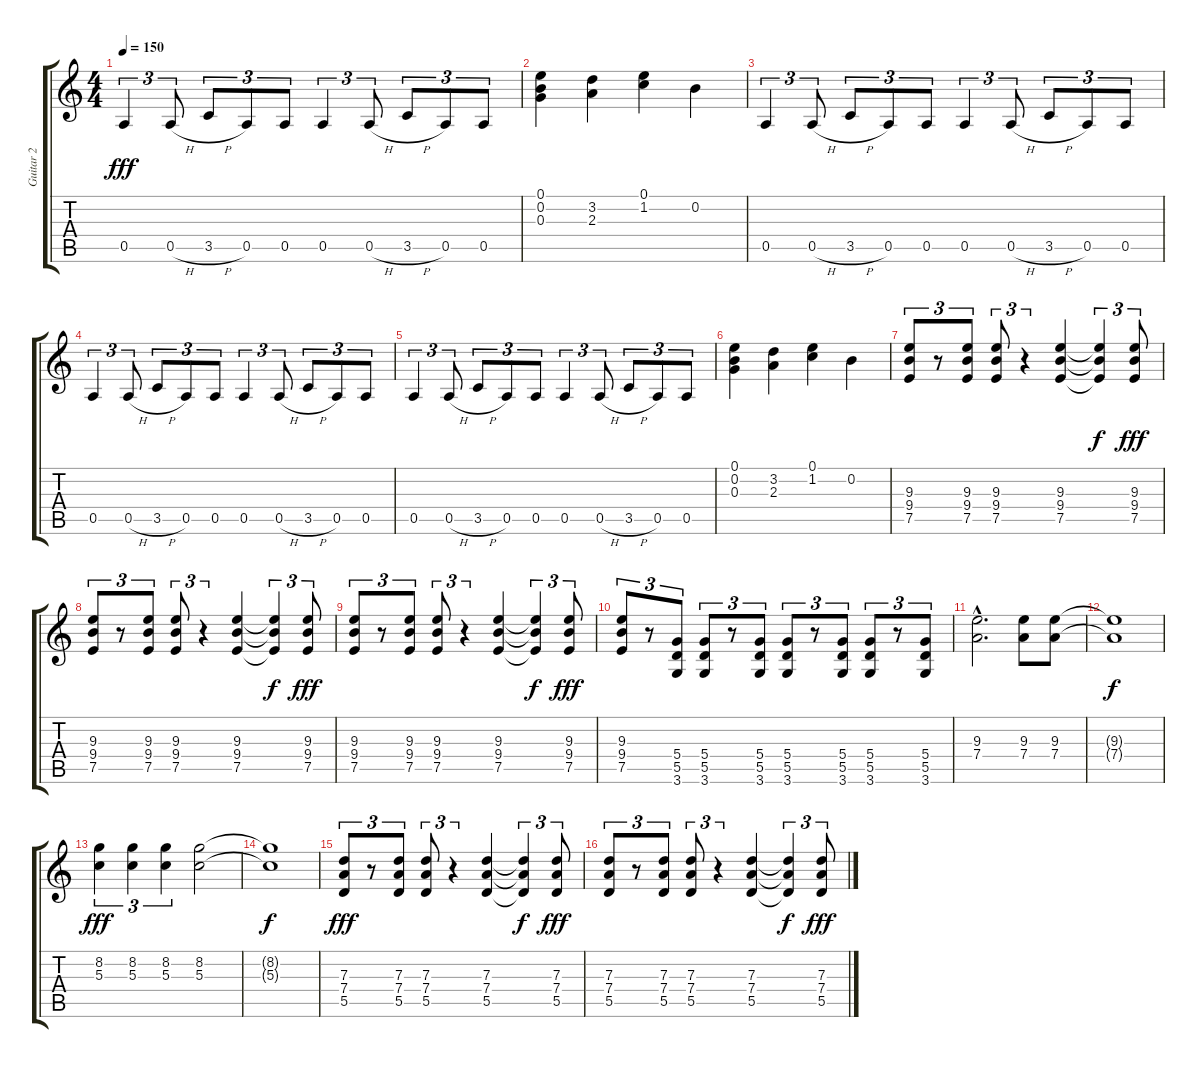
\track ("Guitar 2" "Guitar 2") {instrument distortionguitar}
\staff {score tabs}
\tuning (E4 B3 G3 D3 A2 E2) {hide}
\ts (4 4)
\tempo 150
\clef g2
\ks c
0.5.4{tu (3 2) dy fff} 0.5{h}.8{tu (3 2)} 3.5{h}.8{tu (3 2)} 0.5.8{tu (3 2)} 0.5.8{tu (3 2)} 0.5.4{tu (3 2)} 0.5{h}.8{tu (3 2)} 3.5{h}.8{tu (3 2)} 0.5.8{tu (3 2)} 0.5.8{tu (3 2)} |
(0.1 0.2 0.3).4 (3.2 2.3).4 (0.1 1.2).4 0.2.4 |
0.5.4{tu (3 2)} 0.5{h}.8{tu (3 2)} 3.5{h}.8{tu (3 2)} 0.5.8{tu (3 2)} 0.5.8{tu (3 2)} 0.5.4{tu (3 2)} 0.5{h}.8{tu (3 2)} 3.5{h}.8{tu (3 2)} 0.5.8{tu (3 2)} 0.5.8{tu (3 2)} |
0.5.4{tu (3 2)} 0.5{h}.8{tu (3 2)} 3.5{h}.8{tu (3 2)} 0.5.8{tu (3 2)} 0.5.8{tu (3 2)} 0.5.4{tu (3 2)} 0.5{h}.8{tu (3 2)} 3.5{h}.8{tu (3 2)} 0.5.8{tu (3 2)} 0.5.8{tu (3 2)} |
0.5.4{tu (3 2)} 0.5{h}.8{tu (3 2)} 3.5{h}.8{tu (3 2)} 0.5.8{tu (3 2)} 0.5.8{tu (3 2)} 0.5.4{tu (3 2)} 0.5{h}.8{tu (3 2)} 3.5{h}.8{tu (3 2)} 0.5.8{tu (3 2)} 0.5.8{tu (3 2)} |
(0.1 0.2 0.3).4 (3.2 2.3).4 (0.1 1.2).4 0.2.4 |
(9.3 9.4 7.5).8{tu (3 2)} r.8{tu (3 2)} (9.3 9.4 7.5).8{tu (3 2)} (9.3 9.4 7.5).8{tu (3 2)} r.4{tu (3 2)} (9.3 9.4 7.5).4 (9.3{t} 9.4{t} 7.5{t}).4{tu (3 2) dy f} (9.3 9.4 7.5).8{tu (3 2) dy fff} |
(9.3 9.4 7.5).8{tu (3 2)} r.8{tu (3 2)} (9.3 9.4 7.5).8{tu (3 2)} (9.3 9.4 7.5).8{tu (3 2)} r.4{tu (3 2)} (9.3 9.4 7.5).4 (9.3{t} 9.4{t} 7.5{t}).4{tu (3 2) dy f} (9.3 9.4 7.5).8{tu (3 2) dy fff} |
(9.3 9.4 7.5).8{tu (3 2)} r.8{tu (3 2)} (9.3 9.4 7.5).8{tu (3 2)} (9.3 9.4 7.5).8{tu (3 2)} r.4{tu (3 2)} (9.3 9.4 7.5).4 (9.3{t} 9.4{t} 7.5{t}).4{tu (3 2) dy f} (9.3 9.4 7.5).8{tu (3 2) dy fff} |
(9.3 9.4 7.5).8{tu (3 2)} r.8{tu (3 2)} (5.4 5.5 3.6).8{tu (3 2)} (5.4 5.5 3.6).8{tu (3 2)} r.8{tu (3 2)} (5.4 5.5 3.6).8{tu (3 2)} (5.4 5.5 3.6).8{tu (3 2)} r.8{tu (3 2)} (5.4 5.5 3.6).8{tu (3 2)} (5.4 5.5 3.6).8{tu (3 2)} r.8{tu (3 2)} (5.4 5.5 3.6).8{tu (3 2)} |
(9.3{hac} 7.4{hac}).2{d} (9.3 7.4).8 (9.3 7.4).8 |
(9.3{t} 7.4{t}).1{dy f} |
(8.2 5.3).4{tu (3 2) dy fff} (8.2 5.3).4{tu (3 2)} (8.2 5.3).4{tu (3 2)} (8.2 5.3).2 |
(8.2{t} 5.3{t}).1{dy f} |
(7.3 7.4 5.5).8{tu (3 2) dy fff} r.8{tu (3 2)} (7.3 7.4 5.5).8{tu (3 2)} (7.3 7.4 5.5).8{tu (3 2)} r.4{tu (3 2)} (7.3 7.4 5.5).4 (7.3{t} 7.4{t} 5.5{t}).4{tu (3 2) dy f} (7.3 7.4 5.5).8{tu (3 2) dy fff} |
(7.3 7.4 5.5).8{tu (3 2)} r.8{tu (3 2)} (7.3 7.4 5.5).8{tu (3 2)} (7.3 7.4 5.5).8{tu (3 2)} r.4{tu (3 2)} (7.3 7.4 5.5).4 (7.3{t} 7.4{t} 5.5{t}).4{tu (3 2) dy f} (7.3 7.4 5.5).8{tu (3 2) dy fff}
